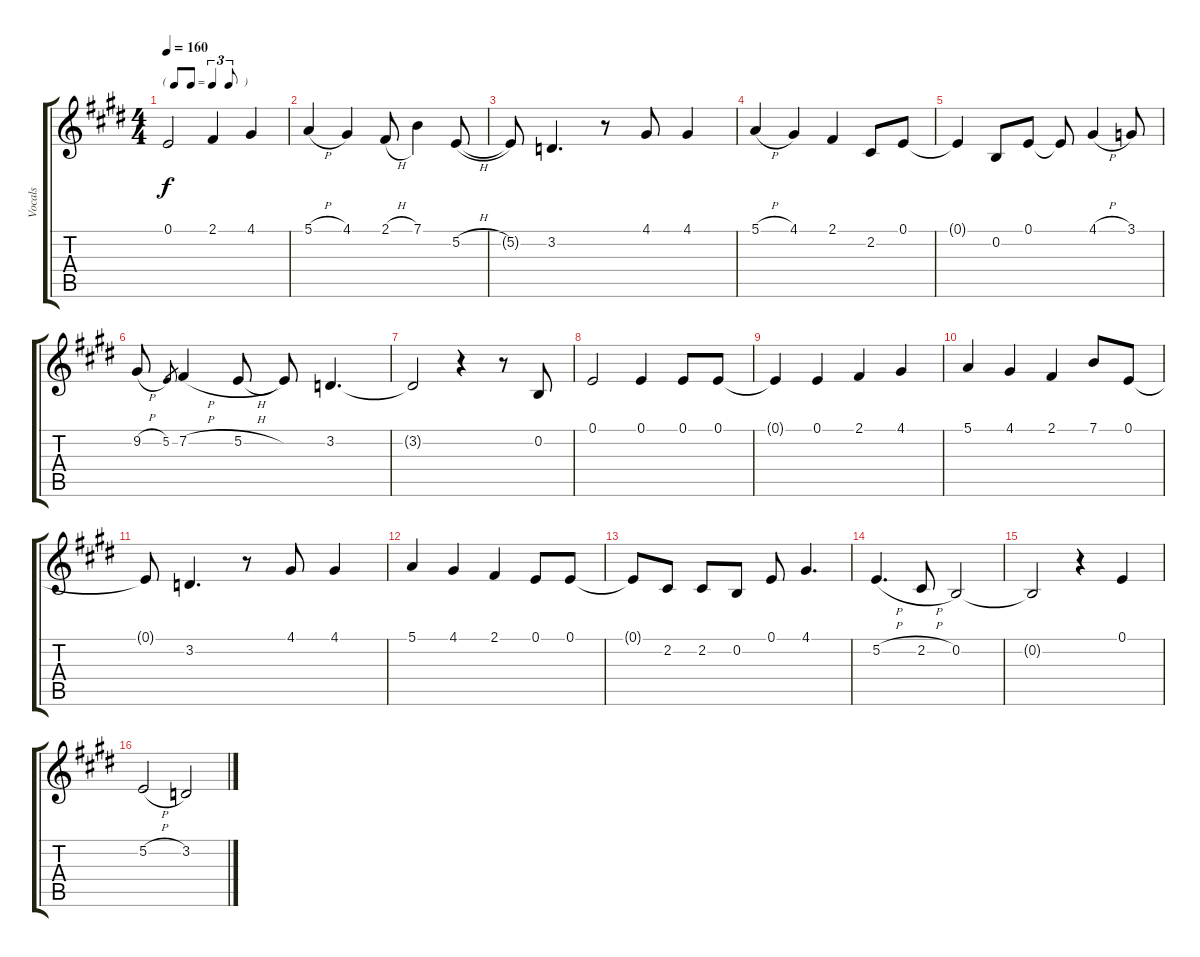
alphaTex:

\track ("Vocals" "Vocals") {instrument flute}
\staff {score tabs}
\tuning (E4 B3 G3 D3 A2 E2) {hide}
\ts (4 4)
\tf triplet8th
\tempo 160
\clef g2
\ks e
0.1{t}.2{dy f} 2.1.4 4.1.4 |
5.1{h}.4 4.1.4 2.1{h}.8 7.1.4 5.2{h}.8 |
5.2{t}.8 3.2.4{d} r.8 4.1.8 4.1.4 |
5.1{h}.4 4.1.4 2.1.4 2.2.8 0.1.8 |
0.1{t}.4 0.2.8 0.1.8 0.1{t}.8 4.1{h}.4 3.1.8 |
9.2{h}.8 5.2.8{gr} 7.2{h}.4 5.2{h}.8 5.2{t}.8 3.2.4{d} |
3.2{t}.2 r.4 r.8 0.2.8 |
0.1.2 0.1.4 0.1.8 0.1.8 |
0.1{t}.4 0.1.4 2.1.4 4.1.4 |
5.1.4 4.1.4 2.1.4 7.1.8 0.1.8 |
0.1{t}.8 3.2.4{d} r.8 4.1.8 4.1.4 |
5.1.4 4.1.4 2.1.4 0.1.8 0.1.8 |
0.1{t}.8 2.2.8 2.2.8 0.2.8 0.1.8 4.1.4{d} |
5.2{h}.4{d} 2.2{h}.8 0.2.2 |
0.2{t}.2 r.4 0.1.4 |
5.2{h}.2 3.2.2
